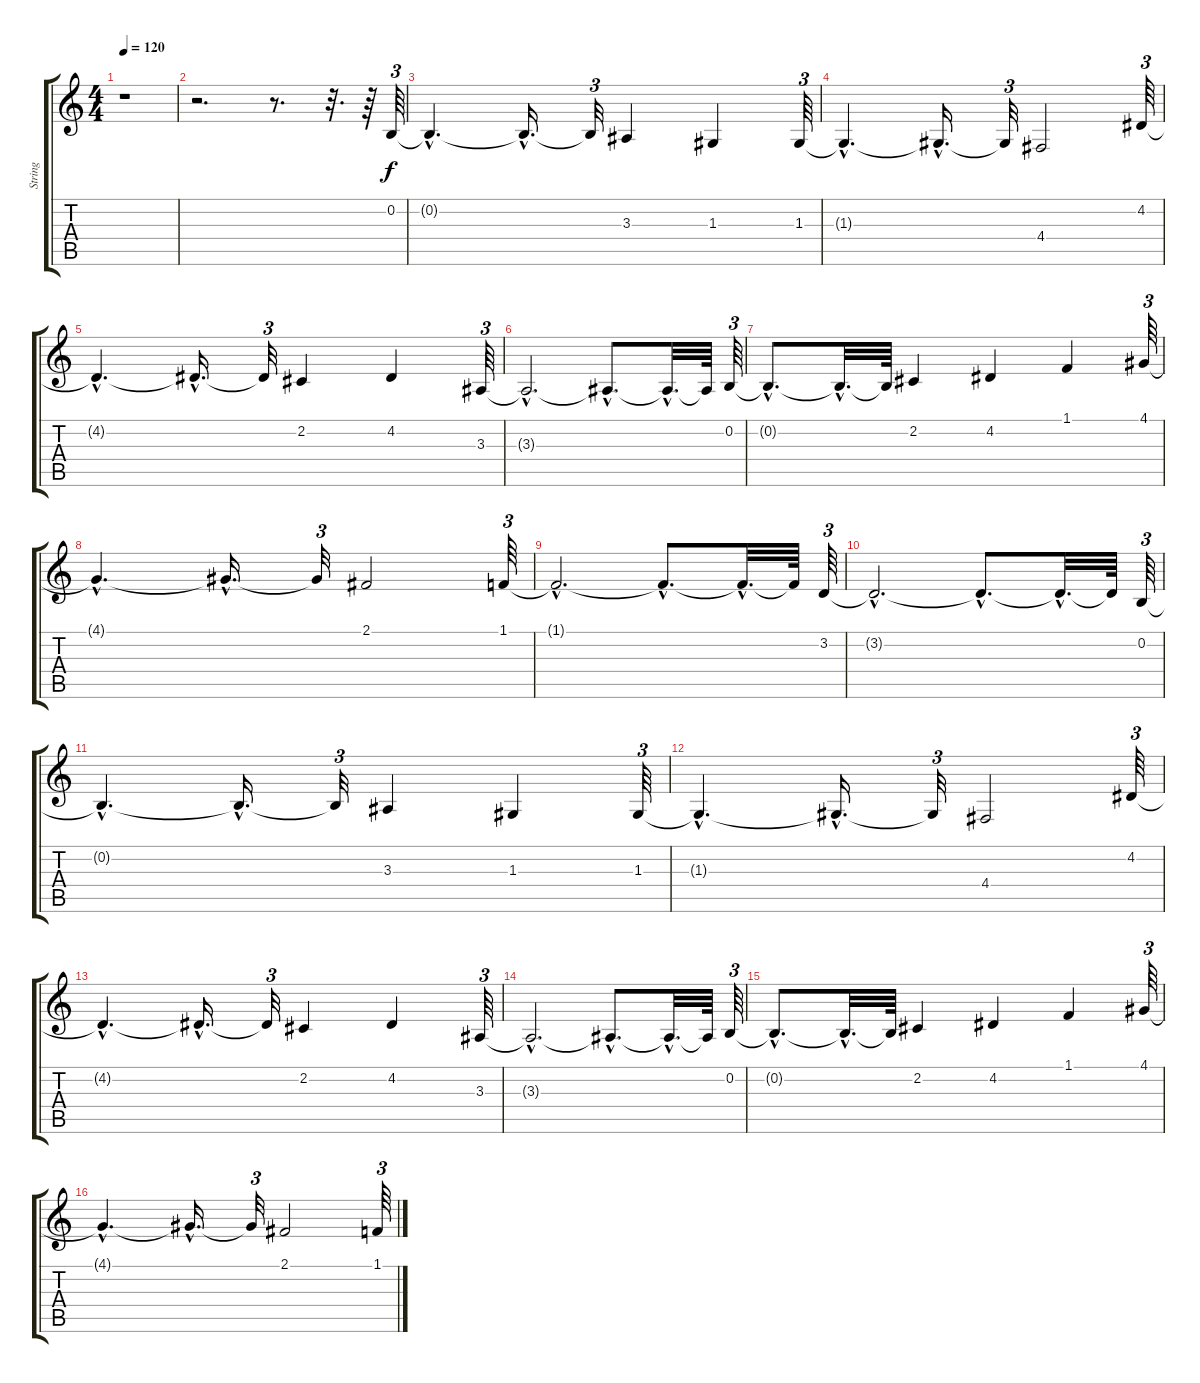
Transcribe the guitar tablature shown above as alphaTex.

\track ("String" "String") {instrument stringensemble1}
\staff {score tabs}
\tuning (E4 B3 G3 D3 A2 E2) {hide}
\ts (4 4)
\tempo 120
\clef g2
\ks c
r.1{dy f} |
r.2{d} r.8{d} r.32{d} r.64 0.2.64{tu (3 2) volume 10} |
0.2{hac t}.4{d} 0.2{hac t}.16{d} 0.2{t}.32{tu (3 2)} 3.3.4 1.3.4 1.3.64{tu (3 2)} |
1.3{hac t}.4{d} 1.3{hac t}.16{d} 1.3{t}.32{tu (3 2)} 4.4.2 4.2.64{tu (3 2)} |
4.2{hac t}.4{d} 4.2{hac t}.16{d} 4.2{t}.32{tu (3 2)} 2.2.4 4.2.4 3.3.64{tu (3 2)} |
3.3{hac t}.2{d} 3.3{hac t}.8{d} 3.3{hac t}.32{d} 3.3{t}.64 0.2.64{tu (3 2)} |
0.2{hac t}.8{d} 0.2{hac t}.32{d} 0.2{t}.64 2.2.4 4.2.4 1.1.4 4.1.64{tu (3 2)} |
4.1{hac t}.4{d} 4.1{hac t}.16{d} 4.1{t}.32{tu (3 2)} 2.1.2 1.1.64{tu (3 2)} |
1.1{hac t}.2{d} 1.1{hac t}.8{d} 1.1{hac t}.32{d} 1.1{t}.64 3.2.64{tu (3 2)} |
3.2{hac t}.2{d} 3.2{hac t}.8{d} 3.2{hac t}.32{d} 3.2{t}.64 0.2.64{tu (3 2)} |
0.2{hac t}.4{d} 0.2{hac t}.16{d} 0.2{t}.32{tu (3 2)} 3.3.4 1.3.4 1.3.64{tu (3 2)} |
1.3{hac t}.4{d} 1.3{hac t}.16{d} 1.3{t}.32{tu (3 2)} 4.4.2 4.2.64{tu (3 2)} |
4.2{hac t}.4{d} 4.2{hac t}.16{d} 4.2{t}.32{tu (3 2)} 2.2.4 4.2.4 3.3.64{tu (3 2)} |
3.3{hac t}.2{d} 3.3{hac t}.8{d} 3.3{hac t}.32{d} 3.3{t}.64 0.2.64{tu (3 2)} |
0.2{hac t}.8{d} 0.2{hac t}.32{d} 0.2{t}.64 2.2.4 4.2.4 1.1.4 4.1.64{tu (3 2)} |
4.1{hac t}.4{d} 4.1{hac t}.16{d} 4.1{t}.32{tu (3 2)} 2.1.2 1.1.64{tu (3 2)}
